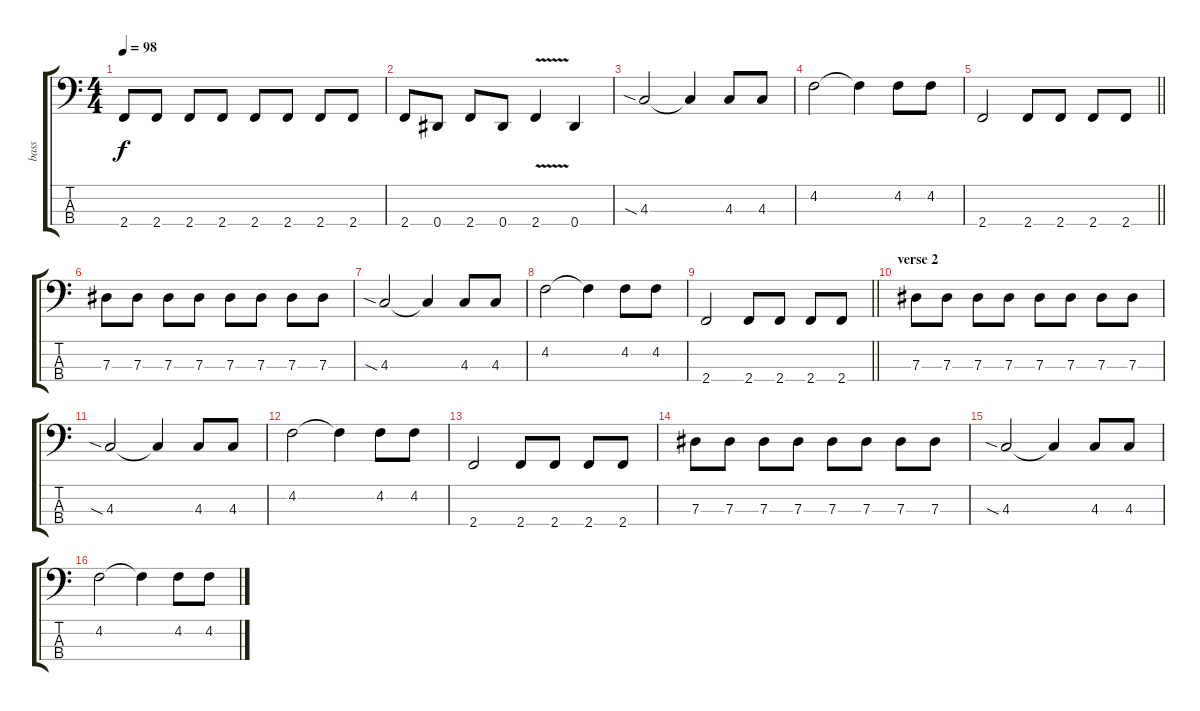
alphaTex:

\track ("bass " "bass ") {instrument electricguitarjazz}
\staff {score tabs}
\tuning (Gb2 Db2 Ab1 Eb1) {hide}
\ts (4 4)
\tempo 98
\clef f4
\ks c
2.4.8{dy f} 2.4.8 2.4.8 2.4.8 2.4.8 2.4.8 2.4.8 2.4.8 |
2.4.8 0.4.8 2.4.8 0.4.8 2.4{v}.4 0.4.4 |
4.3{sia}.2 4.3{t}.4 4.3.8 4.3.8 |
4.2.2 4.2{t}.4 4.2.8 4.2.8 |
\barLineRight lightlight
2.4.2 2.4.8 2.4.8 2.4.8 2.4.8 |
7.3.8 7.3.8 7.3.8 7.3.8 7.3.8 7.3.8 7.3.8 7.3.8 |
4.3{sia}.2 4.3{t}.4 4.3.8 4.3.8 |
4.2.2 4.2{t}.4 4.2.8 4.2.8 |
\barLineRight lightlight
2.4.2 2.4.8 2.4.8 2.4.8 2.4.8 |
\section ("" "verse 2")
7.3.8 7.3.8 7.3.8 7.3.8 7.3.8 7.3.8 7.3.8 7.3.8 |
4.3{sia}.2 4.3{t}.4 4.3.8 4.3.8 |
4.2.2 4.2{t}.4 4.2.8 4.2.8 |
2.4.2 2.4.8 2.4.8 2.4.8 2.4.8 |
7.3.8 7.3.8 7.3.8 7.3.8 7.3.8 7.3.8 7.3.8 7.3.8 |
4.3{sia}.2 4.3{t}.4 4.3.8 4.3.8 |
4.2.2 4.2{t}.4 4.2.8 4.2.8
